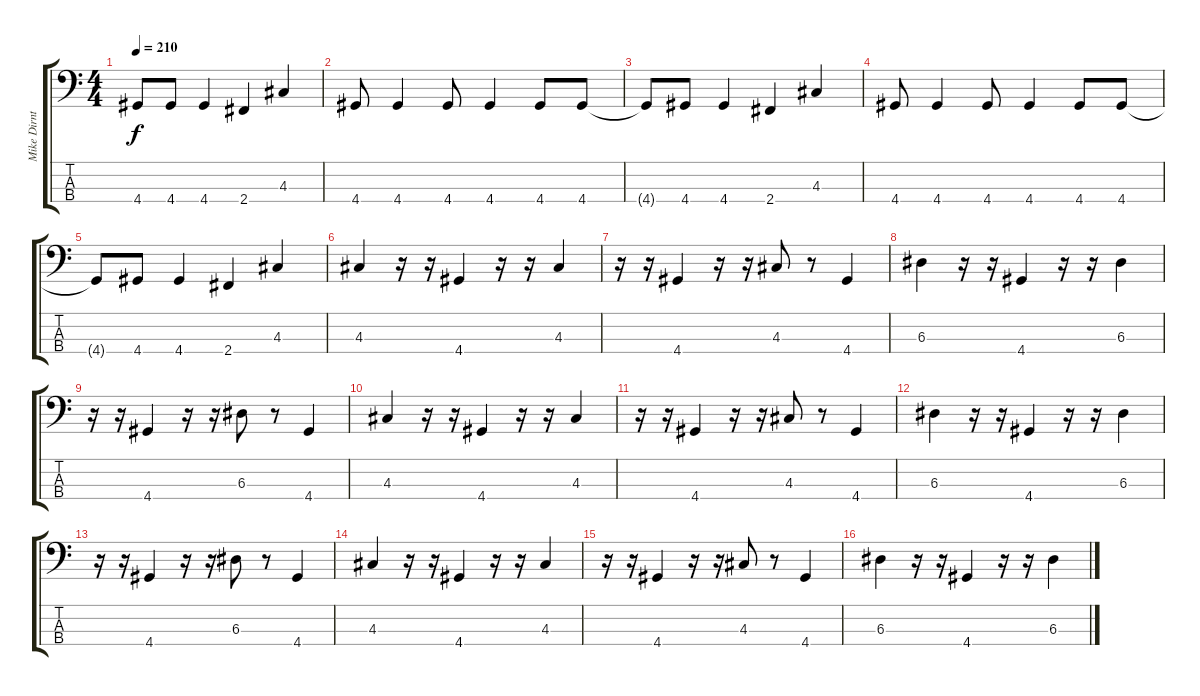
\track ("Mike Dirnt" "Mike Dirnt") {instrument electricbassfinger}
\staff {score tabs}
\tuning (G2 D2 A1 E1) {hide}
\ts (4 4)
\tempo 210
\clef f4
\ks c
4.4{t}.8{dy f} 4.4.8 4.4.4 2.4.4 4.3.4 |
4.4.8 4.4.4 4.4.8 4.4.4 4.4.8 4.4.8 |
4.4{t}.8 4.4.8 4.4.4 2.4.4 4.3.4 |
4.4.8 4.4.4 4.4.8 4.4.4 4.4.8 4.4.8 |
4.4{t}.8 4.4.8 4.4.4 2.4.4 4.3.4 |
4.3.4 r.16 r.16 4.4.4 r.16 r.16 4.3.4 |
r.16 r.16 4.4.4 r.16 r.16 4.3.8 r.8 4.4.4 |
6.3.4 r.16 r.16 4.4.4 r.16 r.16 6.3.4 |
r.16 r.16 4.4.4 r.16 r.16 6.3.8 r.8 4.4.4 |
4.3.4 r.16 r.16 4.4.4 r.16 r.16 4.3.4 |
r.16 r.16 4.4.4 r.16 r.16 4.3.8 r.8 4.4.4 |
6.3.4 r.16 r.16 4.4.4 r.16 r.16 6.3.4 |
r.16 r.16 4.4.4 r.16 r.16 6.3.8 r.8 4.4.4 |
4.3.4 r.16 r.16 4.4.4 r.16 r.16 4.3.4 |
r.16 r.16 4.4.4 r.16 r.16 4.3.8 r.8 4.4.4 |
6.3.4 r.16 r.16 4.4.4 r.16 r.16 6.3.4
